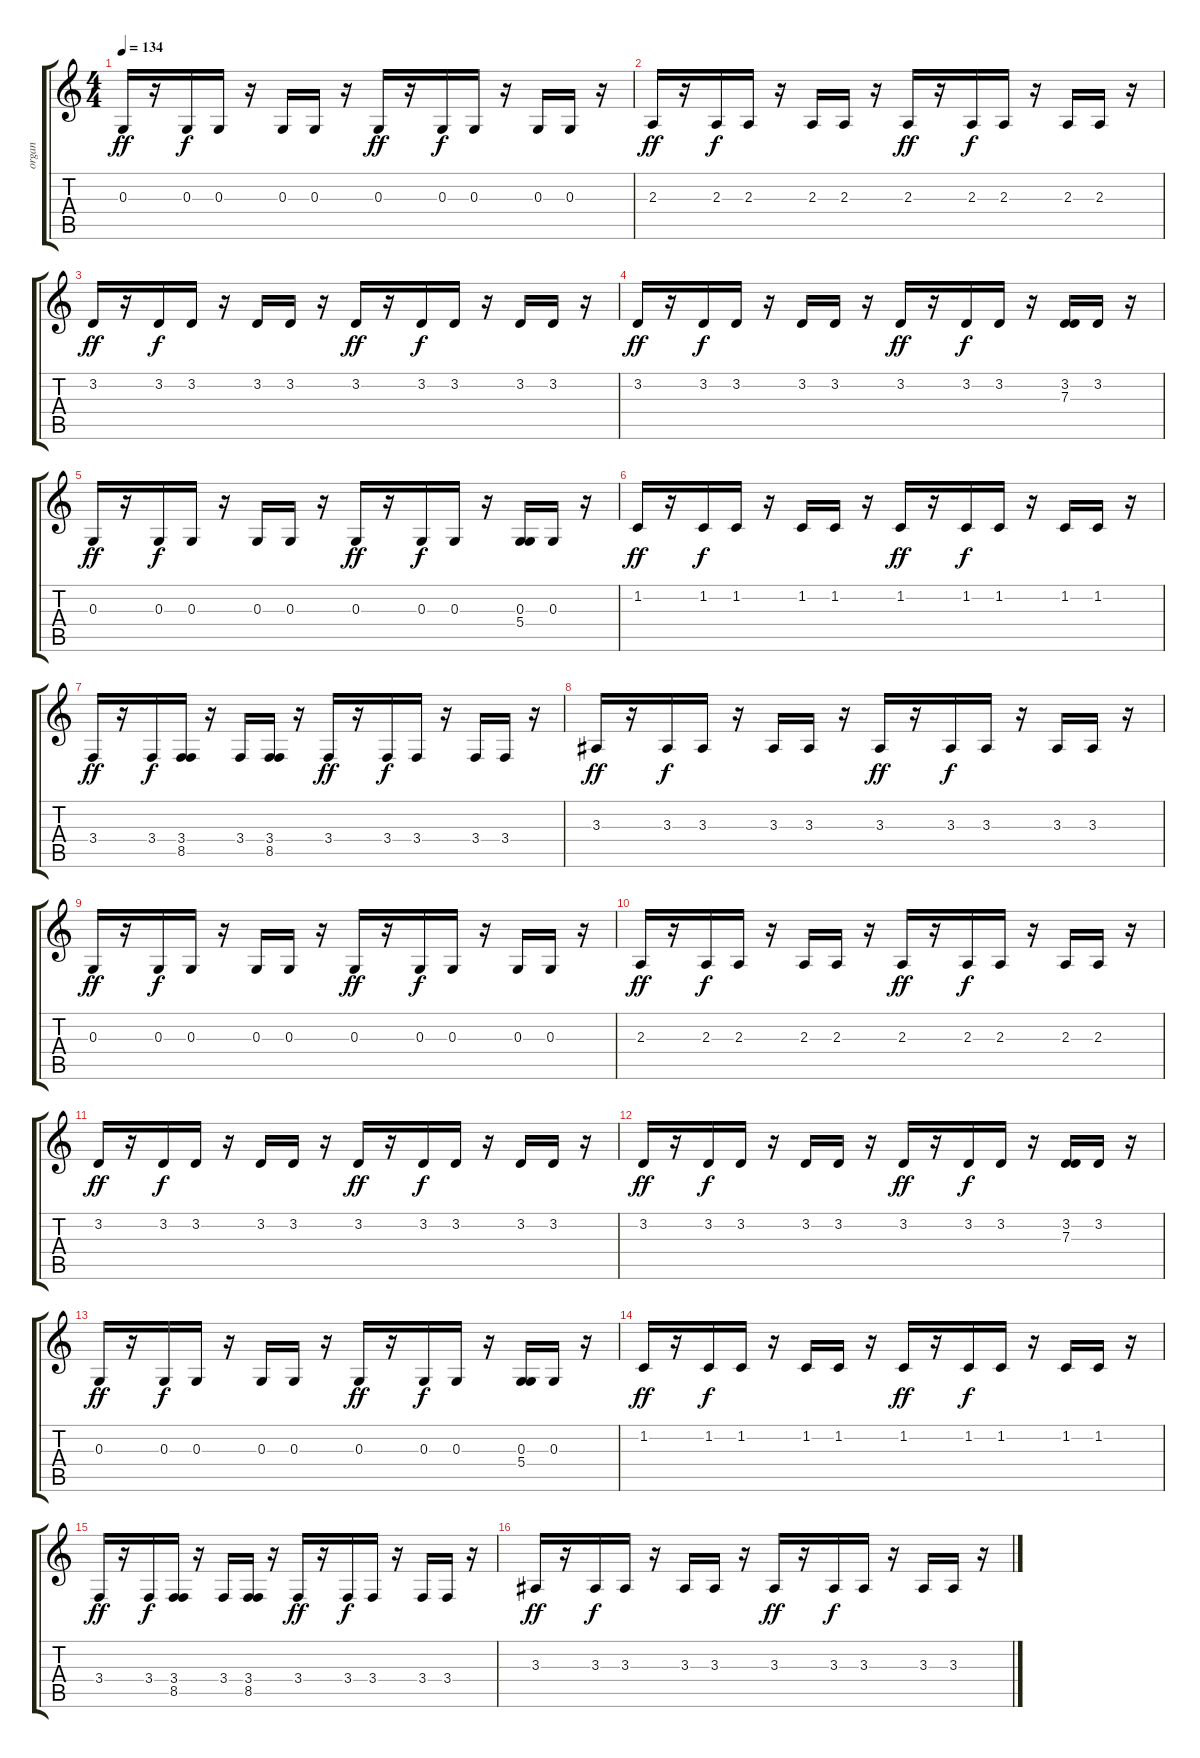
\track ("organ" "organ") {instrument percussiveorgan}
\staff {score tabs}
\tuning (E4 B3 G3 D3 A2 E2) {hide}
\ts (4 4)
\tempo 134
\clef g2
\ks c
0.3.16{dy ff} r.16 0.3.16{dy f} 0.3.16 r.16 0.3.16 0.3.16 r.16 0.3.16{dy ff} r.16 0.3.16{dy f} 0.3.16 r.16 0.3.16 0.3.16 r.16 |
2.3.16{dy ff} r.16 2.3.16{dy f} 2.3.16 r.16 2.3.16 2.3.16 r.16 2.3.16{dy ff} r.16 2.3.16{dy f} 2.3.16 r.16 2.3.16 2.3.16 r.16 |
3.2.16{dy ff} r.16 3.2.16{dy f} 3.2.16 r.16 3.2.16 3.2.16 r.16 3.2.16{dy ff} r.16 3.2.16{dy f} 3.2.16 r.16 3.2.16 3.2.16 r.16 |
3.2.16{dy ff} r.16 3.2.16{dy f} 3.2.16 r.16 3.2.16 3.2.16 r.16 3.2.16{dy ff} r.16 3.2.16{dy f} 3.2.16 r.16 (3.2 7.3).16 3.2.16 r.16 |
0.3.16{dy ff} r.16 0.3.16{dy f} 0.3.16 r.16 0.3.16 0.3.16 r.16 0.3.16{dy ff} r.16 0.3.16{dy f} 0.3.16 r.16 (0.3 5.4).16 0.3.16 r.16 |
1.2.16{dy ff} r.16 1.2.16{dy f} 1.2.16 r.16 1.2.16 1.2.16 r.16 1.2.16{dy ff} r.16 1.2.16{dy f} 1.2.16 r.16 1.2.16 1.2.16 r.16 |
3.4.16{dy ff} r.16 3.4.16{dy f} (3.4 8.5).16 r.16 3.4.16 (3.4 8.5).16 r.16 3.4.16{dy ff} r.16 3.4.16{dy f} 3.4.16 r.16 3.4.16 3.4.16 r.16 |
3.3.16{dy ff} r.16 3.3.16{dy f} 3.3.16 r.16 3.3.16 3.3.16 r.16 3.3.16{dy ff} r.16 3.3.16{dy f} 3.3.16 r.16 3.3.16 3.3.16 r.16 |
0.3.16{dy ff} r.16 0.3.16{dy f} 0.3.16 r.16 0.3.16 0.3.16 r.16 0.3.16{dy ff} r.16 0.3.16{dy f} 0.3.16 r.16 0.3.16 0.3.16 r.16 |
2.3.16{dy ff} r.16 2.3.16{dy f} 2.3.16 r.16 2.3.16 2.3.16 r.16 2.3.16{dy ff} r.16 2.3.16{dy f} 2.3.16 r.16 2.3.16 2.3.16 r.16 |
3.2.16{dy ff} r.16 3.2.16{dy f} 3.2.16 r.16 3.2.16 3.2.16 r.16 3.2.16{dy ff} r.16 3.2.16{dy f} 3.2.16 r.16 3.2.16 3.2.16 r.16 |
3.2.16{dy ff} r.16 3.2.16{dy f} 3.2.16 r.16 3.2.16 3.2.16 r.16 3.2.16{dy ff} r.16 3.2.16{dy f} 3.2.16 r.16 (3.2 7.3).16 3.2.16 r.16 |
0.3.16{dy ff} r.16 0.3.16{dy f} 0.3.16 r.16 0.3.16 0.3.16 r.16 0.3.16{dy ff} r.16 0.3.16{dy f} 0.3.16 r.16 (0.3 5.4).16 0.3.16 r.16 |
1.2.16{dy ff} r.16 1.2.16{dy f} 1.2.16 r.16 1.2.16 1.2.16 r.16 1.2.16{dy ff} r.16 1.2.16{dy f} 1.2.16 r.16 1.2.16 1.2.16 r.16 |
3.4.16{dy ff} r.16 3.4.16{dy f} (3.4 8.5).16 r.16 3.4.16 (3.4 8.5).16 r.16 3.4.16{dy ff} r.16 3.4.16{dy f} 3.4.16 r.16 3.4.16 3.4.16 r.16 |
3.3.16{dy ff} r.16 3.3.16{dy f} 3.3.16 r.16 3.3.16 3.3.16 r.16 3.3.16{dy ff} r.16 3.3.16{dy f} 3.3.16 r.16 3.3.16 3.3.16 r.16
